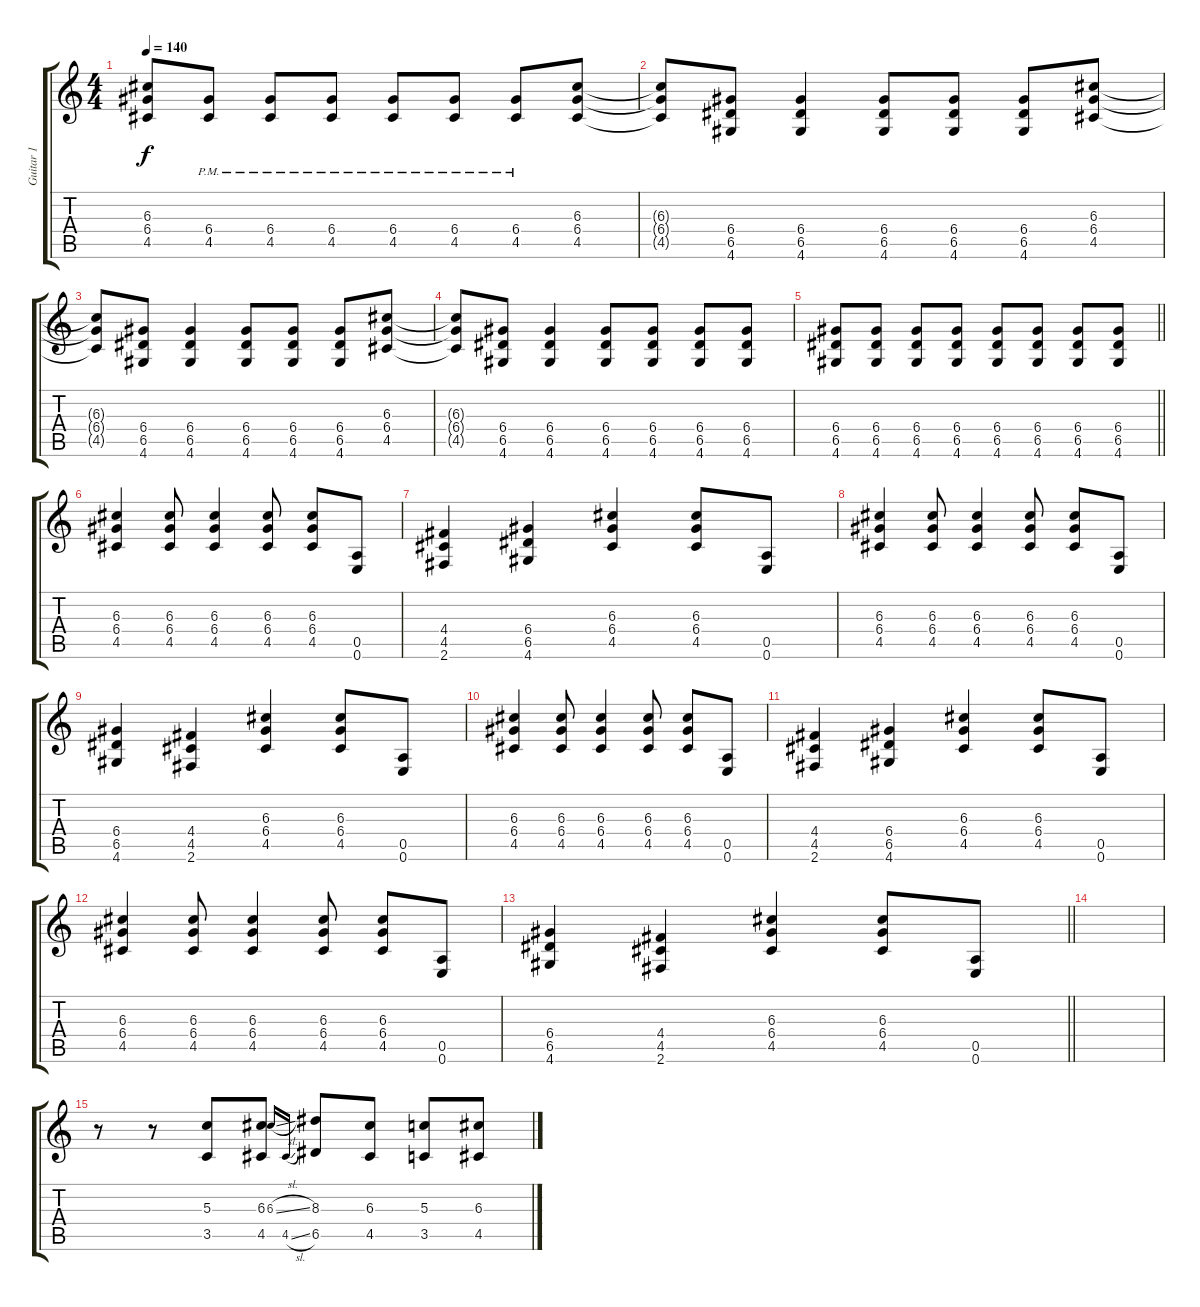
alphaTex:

\track ("Guitar 1" "Guitar 1") {instrument overdrivenguitar}
\staff {score tabs}
\tuning (E4 B3 G3 D3 A2 E2) {hide}
\ts (4 4)
\tempo 140
\clef g2
\ks c
(6.3 6.4 4.5).8{dy f} (6.4{pm} 4.5{pm}).8 (6.4{pm} 4.5{pm}).8 (6.4{pm} 4.5{pm}).8 (6.4{pm} 4.5{pm}).8 (6.4{pm} 4.5{pm}).8 (6.4{pm} 4.5{pm}).8 (6.3 6.4 4.5).8 |
(6.3{t} 6.4{t} 4.5{t}).8 (6.4 6.5 4.6).8 (6.4 6.5 4.6).4 (6.4 6.5 4.6).8 (6.4 6.5 4.6).8 (6.4 6.5 4.6).8 (6.3 6.4 4.5).8 |
(6.3{t} 6.4{t} 4.5{t}).8 (6.4 6.5 4.6).8 (6.4 6.5 4.6).4 (6.4 6.5 4.6).8 (6.4 6.5 4.6).8 (6.4 6.5 4.6).8 (6.3 6.4 4.5).8 |
(6.3{t} 6.4{t} 4.5{t}).8 (6.4 6.5 4.6).8 (6.4 6.5 4.6).4 (6.4 6.5 4.6).8 (6.4 6.5 4.6).8 (6.4 6.5 4.6).8 (6.4 6.5 4.6).8 |
\barLineRight lightlight
(6.4 6.5 4.6).8 (6.4 6.5 4.6).8 (6.4 6.5 4.6).8 (6.4 6.5 4.6).8 (6.4 6.5 4.6).8 (6.4 6.5 4.6).8 (6.4 6.5 4.6).8 (6.4 6.5 4.6).8 |
(6.3 6.4 4.5).4 (6.3 6.4 4.5).8 (6.3 6.4 4.5).4 (6.3 6.4 4.5).8 (6.3 6.4 4.5).8 (0.5 0.6).8 |
(4.4 4.5 2.6).4 (6.4 6.5 4.6).4 (6.3 6.4 4.5).4 (6.3 6.4 4.5).8 (0.5 0.6).8 |
(6.3 6.4 4.5).4 (6.3 6.4 4.5).8 (6.3 6.4 4.5).4 (6.3 6.4 4.5).8 (6.3 6.4 4.5).8 (0.5 0.6).8 |
(6.4 6.5 4.6).4 (4.4 4.5 2.6).4 (6.3 6.4 4.5).4 (6.3 6.4 4.5).8 (0.5 0.6).8 |
(6.3 6.4 4.5).4 (6.3 6.4 4.5).8 (6.3 6.4 4.5).4 (6.3 6.4 4.5).8 (6.3 6.4 4.5).8 (0.5 0.6).8 |
(4.4 4.5 2.6).4 (6.4 6.5 4.6).4 (6.3 6.4 4.5).4 (6.3 6.4 4.5).8 (0.5 0.6).8 |
(6.3 6.4 4.5).4 (6.3 6.4 4.5).8 (6.3 6.4 4.5).4 (6.3 6.4 4.5).8 (6.3 6.4 4.5).8 (0.5 0.6).8 |
\barLineRight lightlight
(6.4 6.5 4.6).4 (4.4 4.5 2.6).4 (6.3 6.4 4.5).4 (6.3 6.4 4.5).8 (0.5 0.6).8 |
|
r.8 r.8 (5.3 3.5).8 (6.3 4.5).8 6.3{sl}.16{gr onbeat} 4.5{sl}.16{gr onbeat} (8.3 6.5).8 (6.3 4.5).8 (5.3 3.5).8 (6.3 4.5).8
